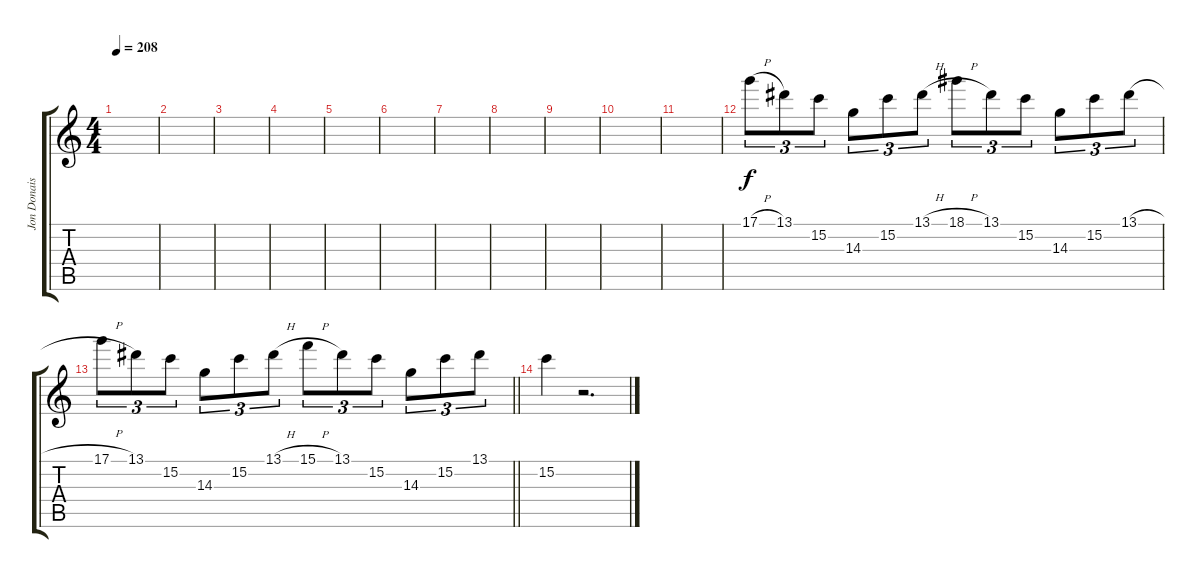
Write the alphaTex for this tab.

\track ("Jon Donais Solo" "Jon Donais") {instrument distortionguitar}
\staff {score tabs}
\tuning (D4 A3 F3 C3 G2 C2) {hide}
\ts (4 4)
\tempo 208
\clef g2
\ks c
|
|
|
|
|
|
|
|
|
|
|
17.1{h}.8{tu (3 2)} 13.1.8{tu (3 2)} 15.2.8{tu (3 2)} 14.3.8{tu (3 2)} 15.2.8{tu (3 2)} 13.1{h}.8{tu (3 2)} 18.1{h}.8{tu (3 2)} 13.1.8{tu (3 2)} 15.2.8{tu (3 2)} 14.3.8{tu (3 2)} 15.2.8{tu (3 2)} 13.1{h}.8{tu (3 2)} |
\barLineRight lightlight
17.1{h}.8{tu (3 2)} 13.1.8{tu (3 2)} 15.2.8{tu (3 2)} 14.3.8{tu (3 2)} 15.2.8{tu (3 2)} 13.1{h}.8{tu (3 2)} 15.1{h}.8{tu (3 2)} 13.1.8{tu (3 2)} 15.2.8{tu (3 2)} 14.3.8{tu (3 2)} 15.2.8{tu (3 2)} 13.1.8{tu (3 2)} |
15.2.4 r.2{d}
